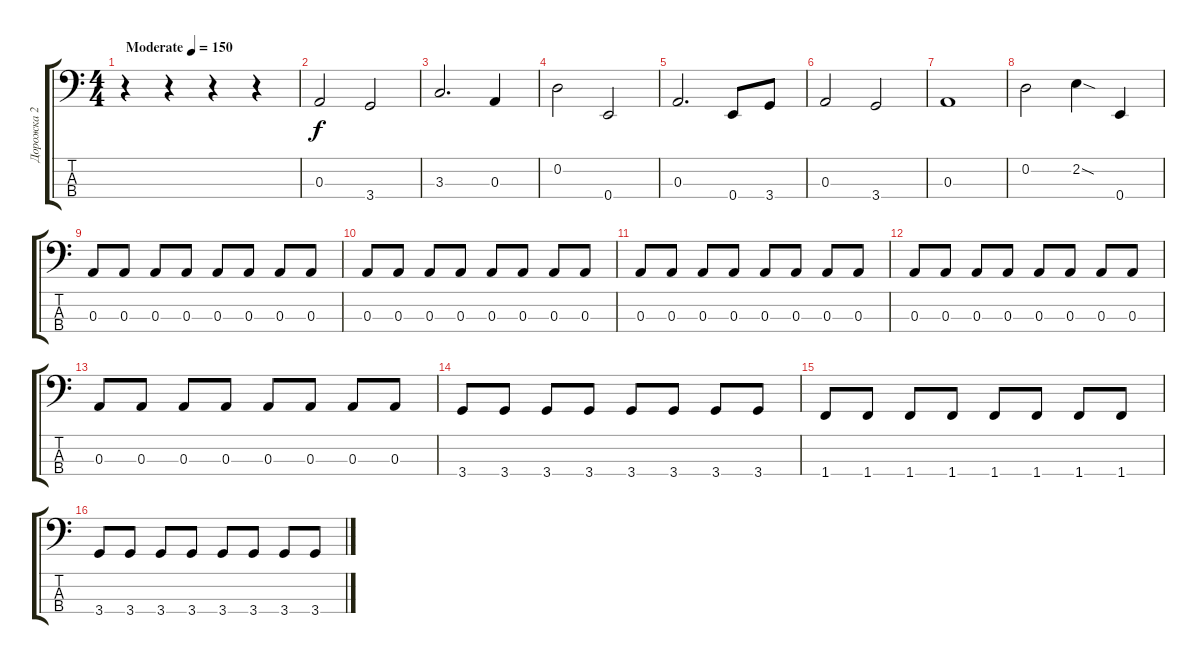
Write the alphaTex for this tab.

\track ("Дорожка 2" "Дорожка 2") {instrument electricbassfinger}
\staff {score tabs}
\tuning (G2 D2 A1 E1) {hide}
\ts (4 4)
\tempo (150 "Moderate")
\clef f4
\ks c
r.4{dy f instrument electricbassfinger} r.4 r.4 r.4 |
0.3.2 3.4.2 |
3.3.2{d} 0.3.4 |
0.2.2 0.4.2 |
0.3.2{d} 0.4.8 3.4.8 |
0.3.2 3.4.2 |
0.3.1 |
0.2.2 2.2{sod}.4 0.4.4 |
0.3.8 0.3.8 0.3.8 0.3.8 0.3.8 0.3.8 0.3.8 0.3.8 |
0.3.8 0.3.8 0.3.8 0.3.8 0.3.8 0.3.8 0.3.8 0.3.8 |
0.3.8 0.3.8 0.3.8 0.3.8 0.3.8 0.3.8 0.3.8 0.3.8 |
0.3.8 0.3.8 0.3.8 0.3.8 0.3.8 0.3.8 0.3.8 0.3.8 |
0.3.8 0.3.8 0.3.8 0.3.8 0.3.8 0.3.8 0.3.8 0.3.8 |
3.4.8 3.4.8 3.4.8 3.4.8 3.4.8 3.4.8 3.4.8 3.4.8 |
1.4.8 1.4.8 1.4.8 1.4.8 1.4.8 1.4.8 1.4.8 1.4.8 |
3.4.8 3.4.8 3.4.8 3.4.8 3.4.8 3.4.8 3.4.8 3.4.8
